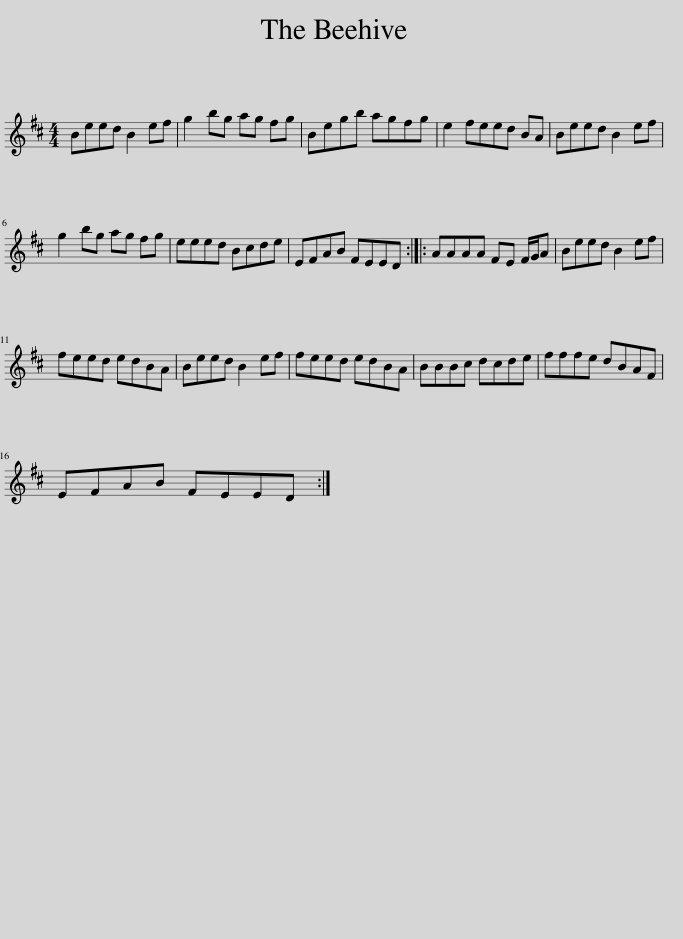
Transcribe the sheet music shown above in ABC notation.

X:1
L:1/8
M:4/4
I:linebreak $
K:D
V:1 treble
V:1
 Beed B2 ef | g2 bg ag fg | Begb agfg | e2 feed BA | Beed B2 ef |$ %5
 g2 bg ag fg | eeed Bcde | EFAB FEED :: AAAA FE F/G/A | Beed B2 ef |$ %10
 feed edBA | Beed B2 ef | feed edBA | BBBc dcde | fffe dBAF |$ %15
 EFAB FEED :| %16
